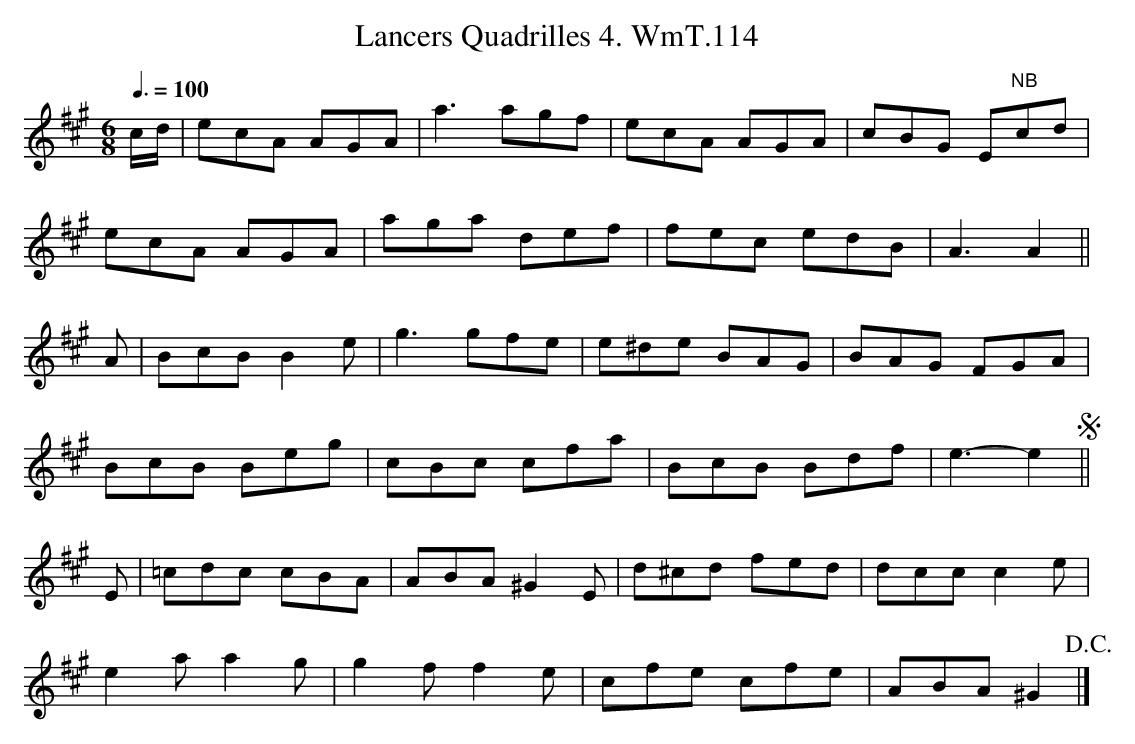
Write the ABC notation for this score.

X:1
T:Lancers Quadrilles 4. WmT.114
M:6/8
L:1/8
Q:3/8=100
K:A
c/d/|ecA AGA|a3 agf|ecA AGA|cBG E"^NB"cd|
ecA AGA|aga def|fec edB|A3A2||
A|BcB B2e|g3 gfe|e^de BAG|BAG FGA|
BcB Beg|cBc cfa|BcB Bdf|e3-e2S||
E|=cdc cBA|ABA ^G2E|d^cd fed|dcc c2e|
e2a a2g|g2f f2e|cfe cfe|ABA ^G2!D.C.!|]
